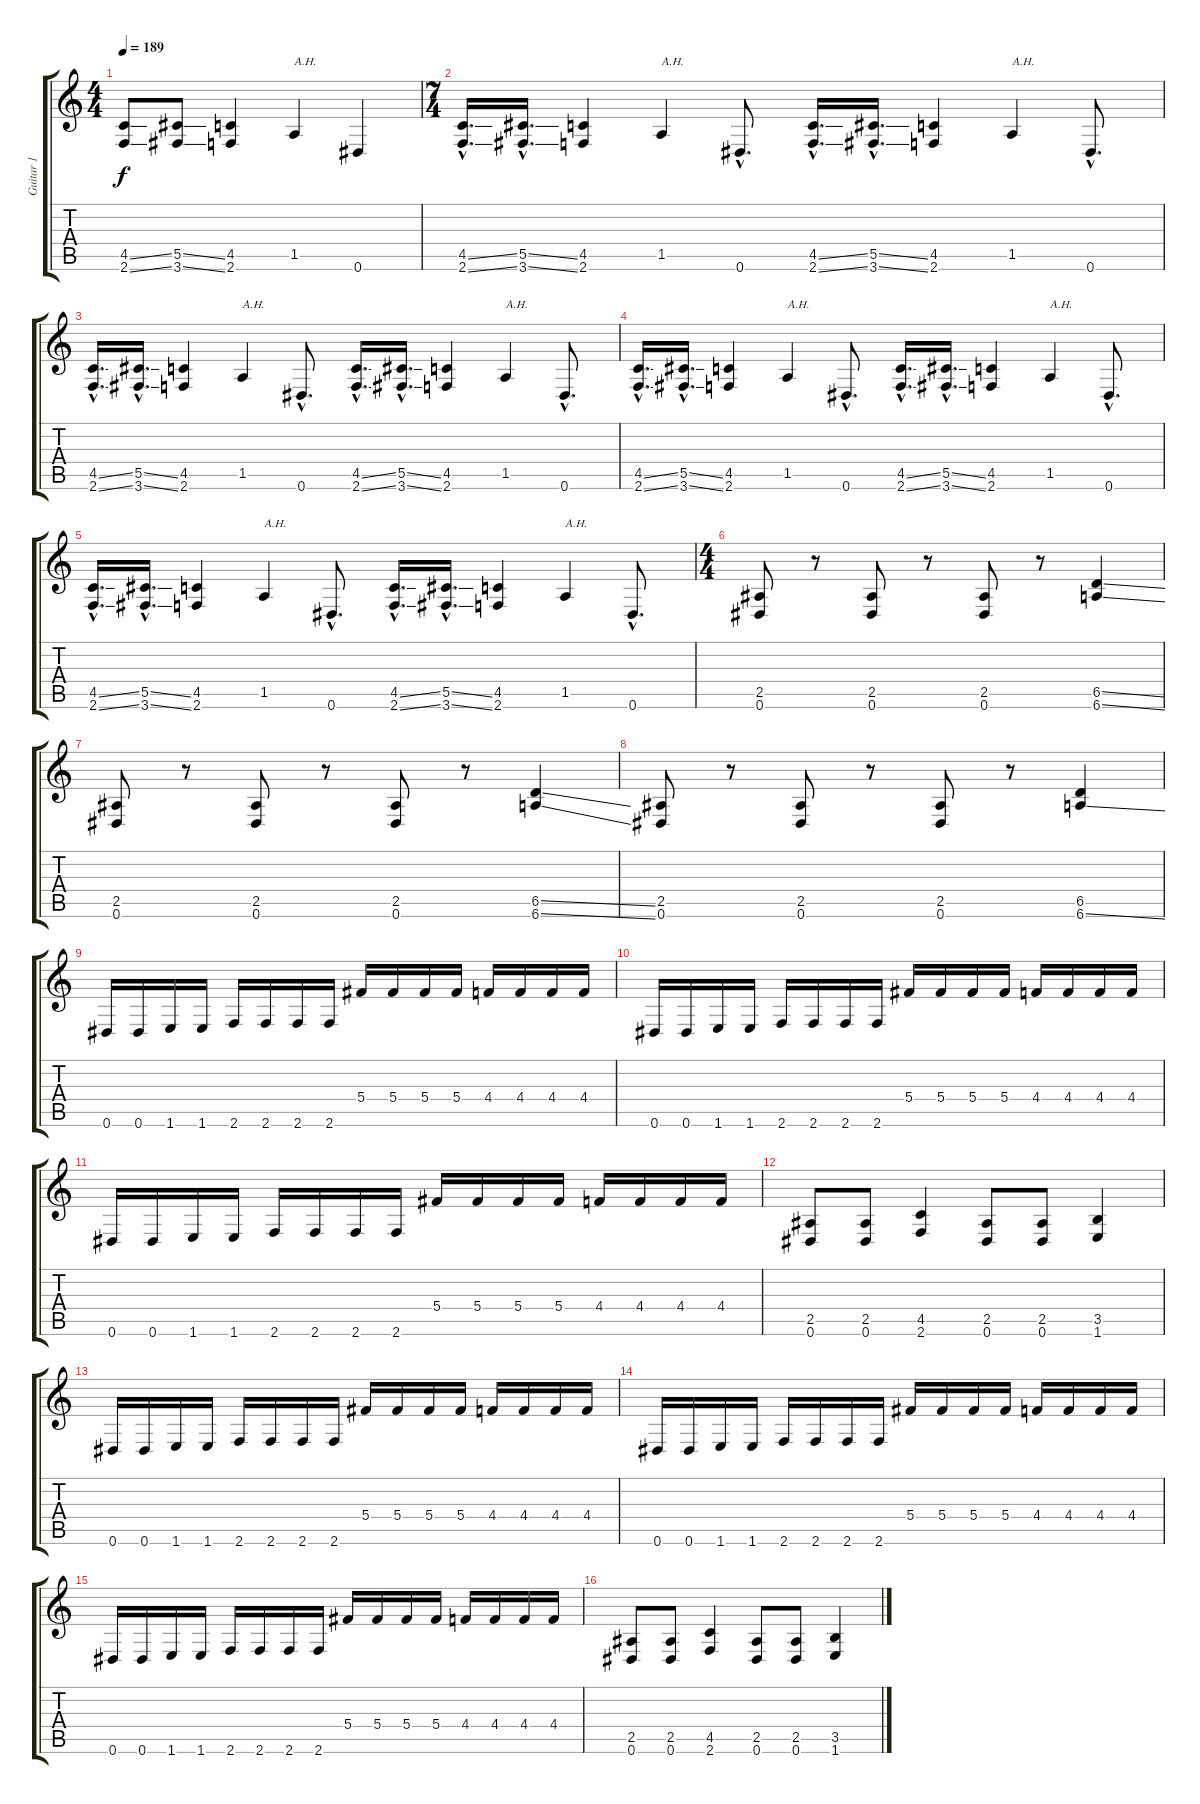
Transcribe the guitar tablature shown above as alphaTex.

\track ("Guitar 1" "Guitar 1") {instrument distortionguitar}
\staff {score tabs}
\tuning (Eb4 Bb3 Gb3 Db3 Ab2 Eb2) {hide}
\ts (4 4)
\tempo 189
\clef g2
\ks c
(4.5{ss} 2.6{ss}).8{dy f} (5.5{ss} 3.6{ss}).8 (4.5 2.6).4 1.5.4{txt "A.H." instrument guitarharmonics} 0.6.4{instrument distortionguitar} |
\ts (7 4)
(4.5{ss hac} 2.6{ss hac}).16{d} (5.5{ss hac} 3.6{ss hac}).16{d} (4.5 2.6).4 1.5.4{txt "A.H." instrument guitarharmonics} 0.6{hac}.8{d instrument distortionguitar} (4.5{ss hac} 2.6{ss hac}).16{d} (5.5{ss hac} 3.6{ss hac}).16{d} (4.5 2.6).4 1.5.4{txt "A.H." instrument guitarharmonics} 0.6{hac}.8{d instrument distortionguitar} |
(4.5{ss hac} 2.6{ss hac}).16{d} (5.5{ss hac} 3.6{ss hac}).16{d} (4.5 2.6).4 1.5.4{txt "A.H." instrument guitarharmonics} 0.6{hac}.8{d instrument distortionguitar} (4.5{ss hac} 2.6{ss hac}).16{d} (5.5{ss hac} 3.6{ss hac}).16{d} (4.5 2.6).4 1.5.4{txt "A.H." instrument guitarharmonics} 0.6{hac}.8{d instrument distortionguitar} |
(4.5{ss hac} 2.6{ss hac}).16{d} (5.5{ss hac} 3.6{ss hac}).16{d} (4.5 2.6).4 1.5.4{txt "A.H." instrument guitarharmonics} 0.6{hac}.8{d instrument distortionguitar} (4.5{ss hac} 2.6{ss hac}).16{d} (5.5{ss hac} 3.6{ss hac}).16{d} (4.5 2.6).4 1.5.4{txt "A.H." instrument guitarharmonics} 0.6{hac}.8{d instrument distortionguitar} |
(4.5{ss hac} 2.6{ss hac}).16{d} (5.5{ss hac} 3.6{ss hac}).16{d} (4.5 2.6).4 1.5.4{txt "A.H." instrument guitarharmonics} 0.6{hac}.8{d instrument distortionguitar} (4.5{ss hac} 2.6{ss hac}).16{d} (5.5{ss hac} 3.6{ss hac}).16{d} (4.5 2.6).4 1.5.4{txt "A.H." instrument guitarharmonics} 0.6{hac}.8{d instrument distortionguitar} |
\ts (4 4)
(2.5 0.6).8 r.8 (2.5 0.6).8 r.8 (2.5 0.6).8 r.8 (6.5{ss} 6.6{ss}).4 |
(2.5 0.6).8 r.8 (2.5 0.6).8 r.8 (2.5 0.6).8 r.8 (6.5{ss} 6.6{ss}).4 |
(2.5 0.6).8 r.8 (2.5 0.6).8 r.8 (2.5 0.6).8 r.8 (6.5 6.6{ss}).4 |
0.6.16 0.6.16 1.6.16 1.6.16 2.6.16 2.6.16 2.6.16 2.6.16 5.4.16 5.4.16 5.4.16 5.4.16 4.4.16 4.4.16 4.4.16 4.4.16 |
0.6.16 0.6.16 1.6.16 1.6.16 2.6.16 2.6.16 2.6.16 2.6.16 5.4.16 5.4.16 5.4.16 5.4.16 4.4.16 4.4.16 4.4.16 4.4.16 |
0.6.16 0.6.16 1.6.16 1.6.16 2.6.16 2.6.16 2.6.16 2.6.16 5.4.16 5.4.16 5.4.16 5.4.16 4.4.16 4.4.16 4.4.16 4.4.16 |
(2.5 0.6).8 (2.5 0.6).8 (4.5 2.6).4 (2.5 0.6).8 (2.5 0.6).8 (3.5 1.6).4 |
0.6.16 0.6.16 1.6.16 1.6.16 2.6.16 2.6.16 2.6.16 2.6.16 5.4.16 5.4.16 5.4.16 5.4.16 4.4.16 4.4.16 4.4.16 4.4.16 |
0.6.16 0.6.16 1.6.16 1.6.16 2.6.16 2.6.16 2.6.16 2.6.16 5.4.16 5.4.16 5.4.16 5.4.16 4.4.16 4.4.16 4.4.16 4.4.16 |
0.6.16 0.6.16 1.6.16 1.6.16 2.6.16 2.6.16 2.6.16 2.6.16 5.4.16 5.4.16 5.4.16 5.4.16 4.4.16 4.4.16 4.4.16 4.4.16 |
(2.5 0.6).8 (2.5 0.6).8 (4.5 2.6).4 (2.5 0.6).8 (2.5 0.6).8 (3.5 1.6).4
